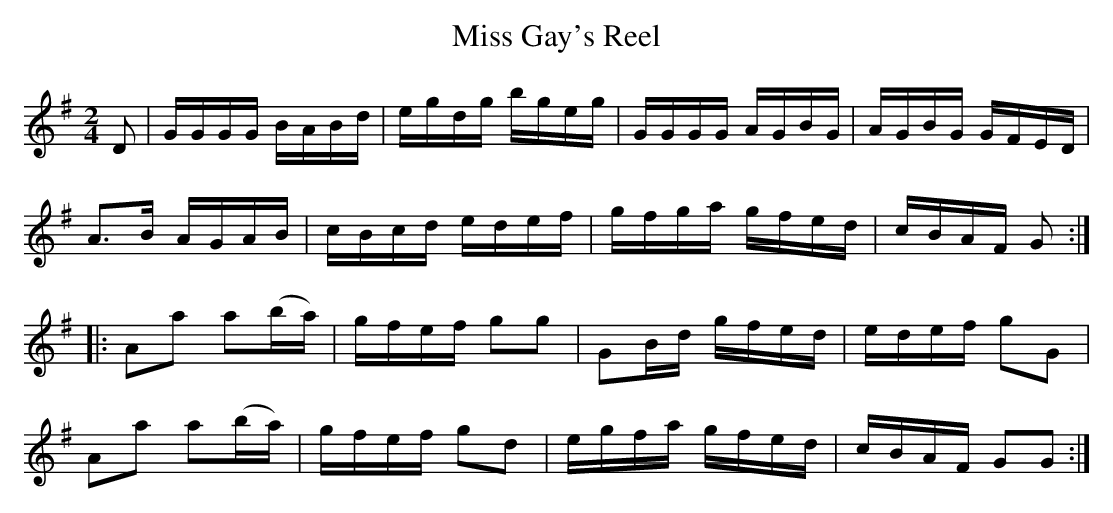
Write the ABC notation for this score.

X:1
T:Miss Gay's Reel
M:2/4
L:1/8
K:G
D|G/G/G/G/ B/A/B/d/|e/g/d/g/ b/g/e/g/|G/G/G/G/ A/G/B/G/|A/G/B/G/ G/F/E/D/|
A>B A/G/A/B/|c/B/c/d/ e/d/e/f/|g/f/g/a/ g/f/e/d/|c/B/A/F/ G:|
|:Aa a(b/a/)|g/f/e/f/ gg|GB/d/ g/f/e/d/|e/d/e/f/ gG|
Aa a(b/a/)|g/f/e/f/ gd|e/g/f/a/ g/f/e/d/|c/B/A/F/ GG:|]
